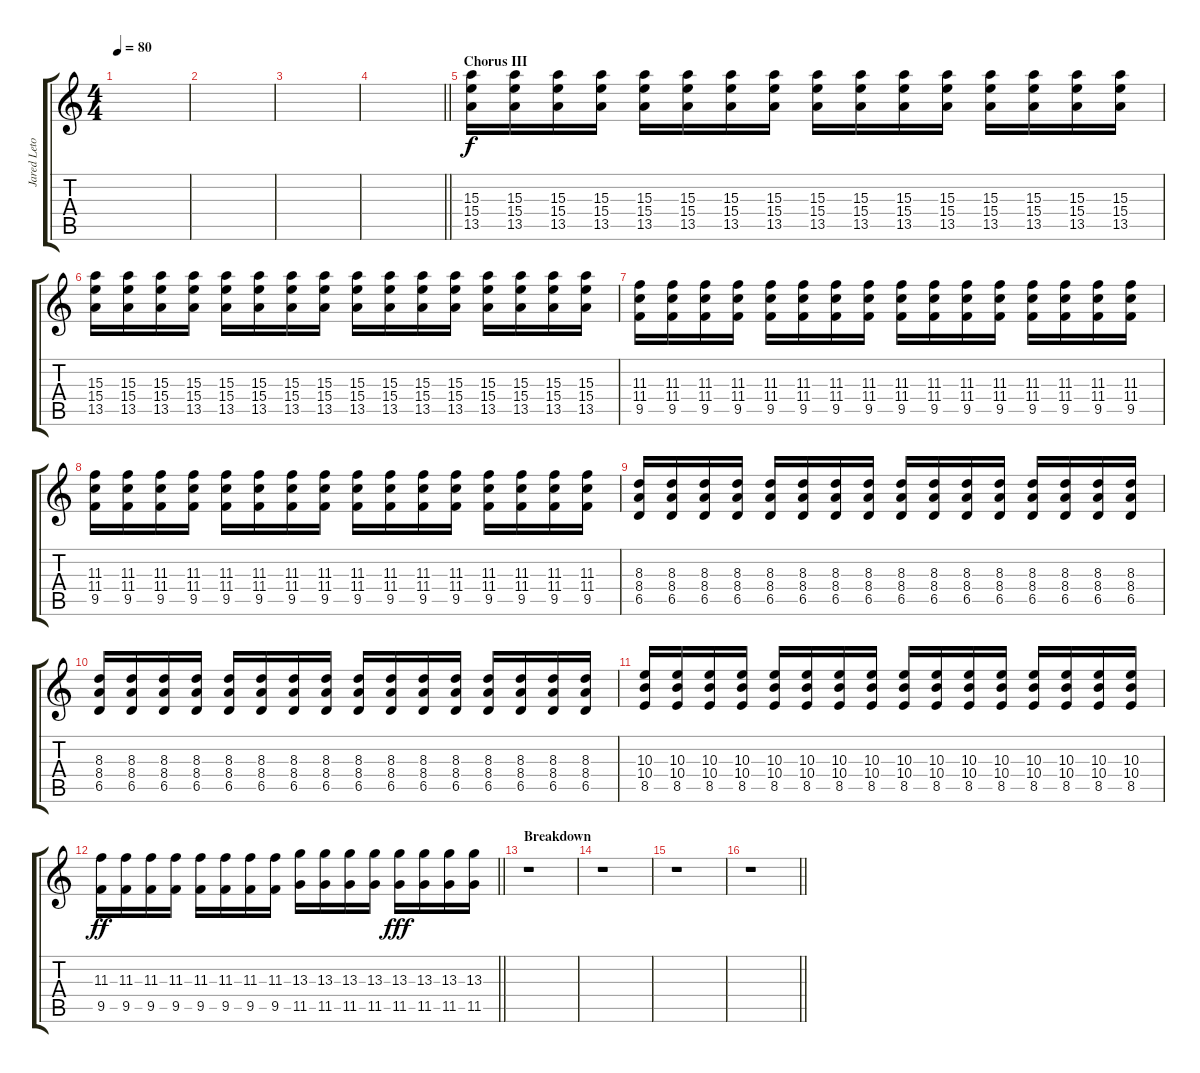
\track ("Jared Leto (Rhythm Guitar)" "Jared Leto") {instrument overdrivenguitar}
\staff {score tabs}
\tuning (Eb4 Bb3 Gb3 Db3 Ab2 Eb2) {hide}
\ts (4 4)
\tempo 80
\clef g2
\ks c
|
|
|
\barLineRight lightlight
|
\section ("" "Chorus III")
(15.3 15.4 13.5).16{instrument overdrivenguitar} (15.3 15.4 13.5).16 (15.3 15.4 13.5).16 (15.3 15.4 13.5).16 (15.3 15.4 13.5).16 (15.3 15.4 13.5).16 (15.3 15.4 13.5).16 (15.3 15.4 13.5).16 (15.3 15.4 13.5).16 (15.3 15.4 13.5).16 (15.3 15.4 13.5).16 (15.3 15.4 13.5).16 (15.3 15.4 13.5).16 (15.3 15.4 13.5).16 (15.3 15.4 13.5).16 (15.3 15.4 13.5).16 |
(15.3 15.4 13.5).16 (15.3 15.4 13.5).16 (15.3 15.4 13.5).16 (15.3 15.4 13.5).16 (15.3 15.4 13.5).16 (15.3 15.4 13.5).16 (15.3 15.4 13.5).16 (15.3 15.4 13.5).16 (15.3 15.4 13.5).16 (15.3 15.4 13.5).16 (15.3 15.4 13.5).16 (15.3 15.4 13.5).16 (15.3 15.4 13.5).16 (15.3 15.4 13.5).16 (15.3 15.4 13.5).16 (15.3 15.4 13.5).16 |
(11.3 11.4 9.5).16 (11.3 11.4 9.5).16 (11.3 11.4 9.5).16 (11.3 11.4 9.5).16 (11.3 11.4 9.5).16 (11.3 11.4 9.5).16 (11.3 11.4 9.5).16 (11.3 11.4 9.5).16 (11.3 11.4 9.5).16 (11.3 11.4 9.5).16 (11.3 11.4 9.5).16 (11.3 11.4 9.5).16 (11.3 11.4 9.5).16 (11.3 11.4 9.5).16 (11.3 11.4 9.5).16 (11.3 11.4 9.5).16 |
(11.3 11.4 9.5).16 (11.3 11.4 9.5).16 (11.3 11.4 9.5).16 (11.3 11.4 9.5).16 (11.3 11.4 9.5).16 (11.3 11.4 9.5).16 (11.3 11.4 9.5).16 (11.3 11.4 9.5).16 (11.3 11.4 9.5).16 (11.3 11.4 9.5).16 (11.3 11.4 9.5).16 (11.3 11.4 9.5).16 (11.3 11.4 9.5).16 (11.3 11.4 9.5).16 (11.3 11.4 9.5).16 (11.3 11.4 9.5).16 |
(8.3 8.4 6.5).16 (8.3 8.4 6.5).16 (8.3 8.4 6.5).16 (8.3 8.4 6.5).16 (8.3 8.4 6.5).16 (8.3 8.4 6.5).16 (8.3 8.4 6.5).16 (8.3 8.4 6.5).16 (8.3 8.4 6.5).16 (8.3 8.4 6.5).16 (8.3 8.4 6.5).16 (8.3 8.4 6.5).16 (8.3 8.4 6.5).16 (8.3 8.4 6.5).16 (8.3 8.4 6.5).16 (8.3 8.4 6.5).16 |
(8.3 8.4 6.5).16 (8.3 8.4 6.5).16 (8.3 8.4 6.5).16 (8.3 8.4 6.5).16 (8.3 8.4 6.5).16 (8.3 8.4 6.5).16 (8.3 8.4 6.5).16 (8.3 8.4 6.5).16 (8.3 8.4 6.5).16 (8.3 8.4 6.5).16 (8.3 8.4 6.5).16 (8.3 8.4 6.5).16 (8.3 8.4 6.5).16 (8.3 8.4 6.5).16 (8.3 8.4 6.5).16 (8.3 8.4 6.5).16 |
(10.3 10.4 8.5).16 (10.3 10.4 8.5).16 (10.3 10.4 8.5).16 (10.3 10.4 8.5).16 (10.3 10.4 8.5).16 (10.3 10.4 8.5).16 (10.3 10.4 8.5).16 (10.3 10.4 8.5).16 (10.3 10.4 8.5).16 (10.3 10.4 8.5).16 (10.3 10.4 8.5).16 (10.3 10.4 8.5).16 (10.3 10.4 8.5).16 (10.3 10.4 8.5).16 (10.3 10.4 8.5).16 (10.3 10.4 8.5).16 |
\barLineRight lightlight
(11.3 9.5).16{dy ff} (11.3 9.5).16 (11.3 9.5).16 (11.3 9.5).16 (11.3 9.5).16 (11.3 9.5).16 (11.3 9.5).16 (11.3 9.5).16 (13.3 11.5).16 (13.3 11.5).16 (13.3 11.5).16 (13.3 11.5).16 (13.3 11.5).16{dy fff} (13.3 11.5).16 (13.3 11.5).16 (13.3 11.5).16 |
\section ("" "Breakdown")
r.1 |
r.1 |
r.1 |
\barLineRight lightlight
r.1
